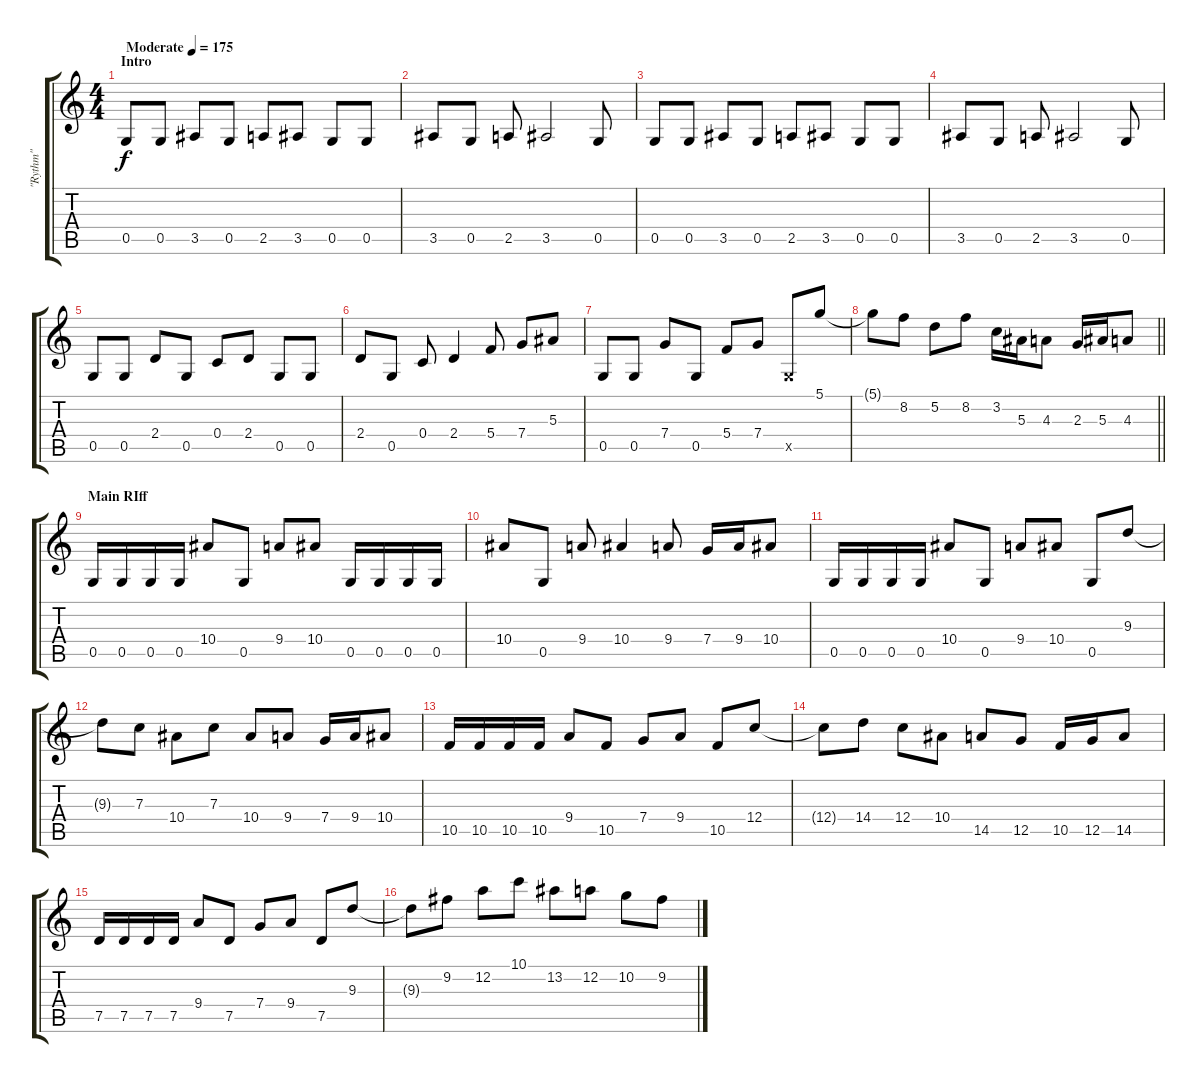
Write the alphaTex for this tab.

\track ("\"Rythm\"" "\"Rythm\"") {instrument distortionguitar}
\staff {score tabs}
\tuning (D4 A3 F3 C3 G2 D2) {hide}
\ts (4 4)
\section ("" "Intro")
\tempo (175 "Moderate")
\clef g2
\ks c
0.5.8{dy f instrument distortionguitar} 0.5.8 3.5.8 0.5.8 2.5.8 3.5.8 0.5.8 0.5.8 |
3.5.8 0.5.8 2.5.8 3.5.2 0.5.8 |
0.5.8 0.5.8 3.5.8 0.5.8 2.5.8 3.5.8 0.5.8 0.5.8 |
3.5.8 0.5.8 2.5.8 3.5.2 0.5.8 |
0.5.8 0.5.8 2.4.8 0.5.8 0.4.8 2.4.8 0.5.8 0.5.8 |
2.4.8 0.5.8 0.4.8 2.4.4 5.4.8 7.4.8 5.3.8 |
0.5.8 0.5.8 7.4.8 0.5.8 5.4.8 7.4.8 0.5{x}.8 5.1.8 |
\barLineRight lightlight
5.1{t}.8 8.2.8 5.2.8 8.2.8 3.2.16 5.3.16 4.3.8 2.3.16 5.3.16 4.3.8 |
\section ("" "Main RIff")
0.5.16 0.5.16 0.5.16 0.5.16 10.4.8 0.5.8 9.4.8 10.4.8 0.5.16 0.5.16 0.5.16 0.5.16 |
10.4.8 0.5.8 9.4.8 10.4.4 9.4.8 7.4.16 9.4.16 10.4.8 |
0.5.16 0.5.16 0.5.16 0.5.16 10.4.8 0.5.8 9.4.8 10.4.8 0.5.8 9.3.8 |
9.3{t}.8 7.3.8 10.4.8 7.3.8 10.4.8 9.4.8 7.4.16 9.4.16 10.4.8 |
10.5.16 10.5.16 10.5.16 10.5.16 9.4.8 10.5.8 7.4.8 9.4.8 10.5.8 12.4.8 |
12.4{t}.8 14.4.8 12.4.8 10.4.8 14.5.8 12.5.8 10.5.16 12.5.16 14.5.8 |
7.5.16 7.5.16 7.5.16 7.5.16 9.4.8 7.5.8 7.4.8 9.4.8 7.5.8 9.3.8 |
9.3{t}.8 9.2.8 12.2.8 10.1.8 13.2.8 12.2.8 10.2.8 9.2.8
